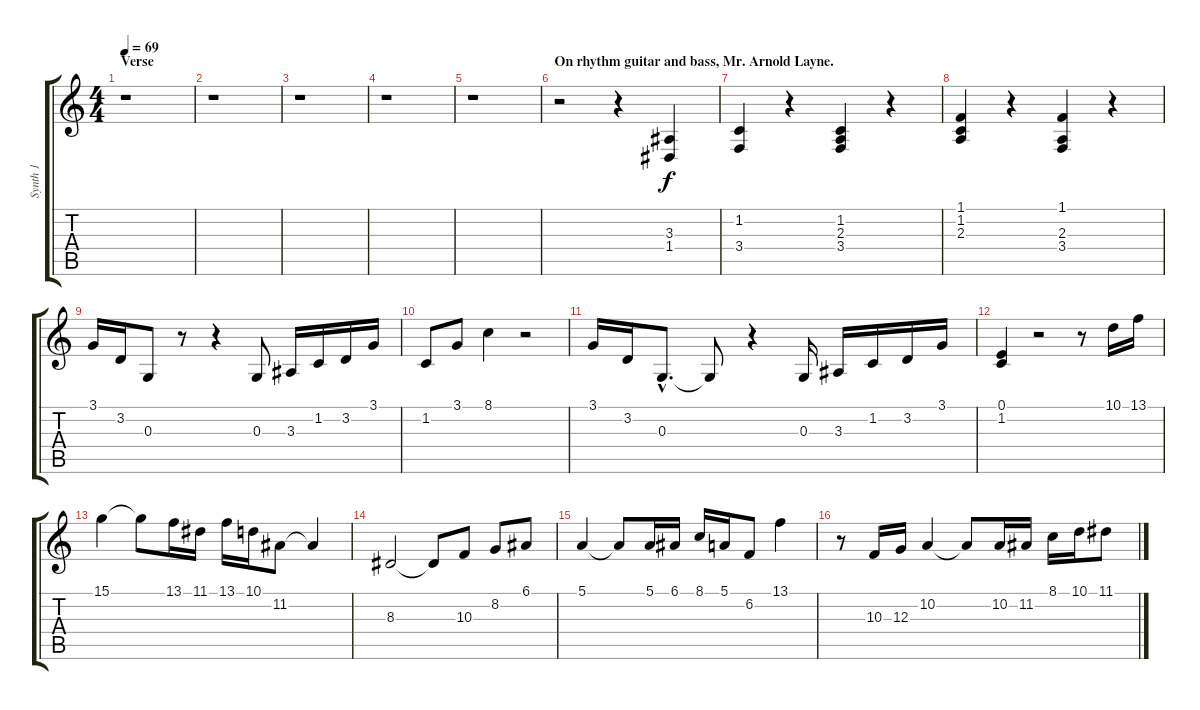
\track ("Synth 1" "Synth 1") {instrument synthbrass2}
\staff {score tabs}
\tuning (E4 B3 G3 D3 A2 E2) {hide}
\ts (4 4)
\section ("" "Verse")
\tempo 69
\clef g2
\ks c
r.1{dy f} |
r.1 |
r.1 |
r.1 |
r.1 |
\section ("" "On rhythm guitar and bass, Mr. Arnold Layne.")
r.2 r.4 (3.3 1.4).4 |
(1.2 3.4).4 r.4 (1.2 2.3 3.4).4 r.4 |
(1.1 1.2 2.3).4 r.4 (1.1 2.3 3.4).4 r.4 |
3.1.16 3.2.16 0.3.8 r.8 r.4 0.3.8 3.3.16 1.2.16 3.2.16 3.1.16 |
1.2.8 3.1.8 8.1.4 r.2 |
3.1.16 3.2.16 0.3{hac}.8{d} 0.3{t}.8 r.4 0.3.16 3.3.16 1.2.16 3.2.16 3.1.16 |
(0.1 1.2).4 r.2 r.8 10.1.16 13.1.16 |
15.1.4 15.1{t}.8 13.1.16 11.1.16 13.1.16 10.1.16 11.2.8 11.2{t}.4 |
8.3.2 8.3{t}.8 10.3.8 8.2.8 6.1.8 |
5.1.4 5.1{t}.8 5.1.16 6.1.16 8.1.16 5.1.16 6.2.8 13.1.4 |
r.8 10.3.16 12.3.16 10.2.4 10.2{t}.8 10.2.16 11.2.16 8.1.16 10.1.16 11.1.8
